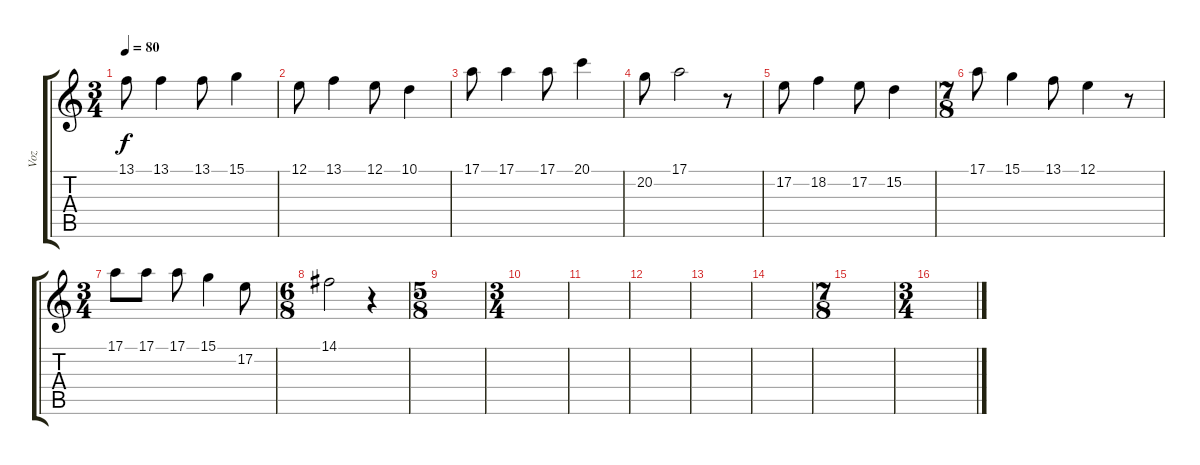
\track ("Voz" "Voz") {instrument bassoon}
\staff {score tabs}
\tuning (E4 B3 G3 D3 A2 E2) {hide}
\ts (3 4)
\tempo 80
\clef g2
\ks c
13.1.8{dy f} 13.1.4 13.1.8 15.1.4 |
12.1.8 13.1.4 12.1.8 10.1.4 |
17.1.8 17.1.4 17.1.8 20.1.4 |
20.2.8 17.1.2 r.8 |
17.2.8 18.2.4 17.2.8 15.2.4 |
\ts (7 8)
17.1.8 15.1.4 13.1.8 12.1.4 r.8 |
\ts (3 4)
17.1.8 17.1.8 17.1.8 15.1.4 17.2.8 |
\ts (6 8)
14.1.2 r.4 |
\ts (5 8)
|
\ts (3 4)
|
|
|
|
|
\ts (7 8)
|
\ts (3 4)
